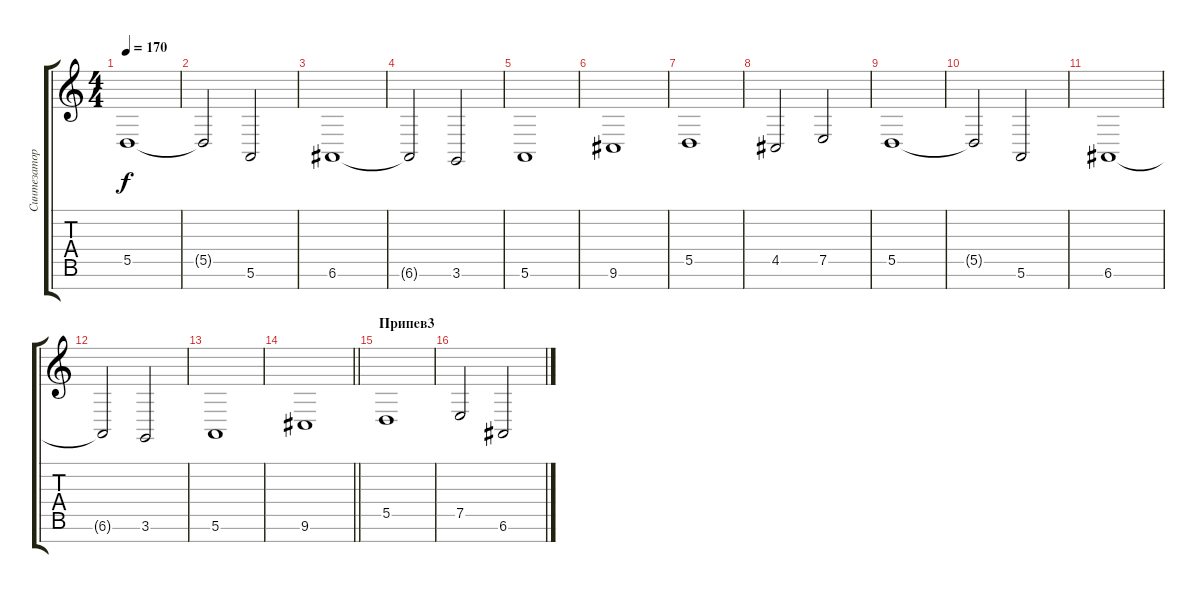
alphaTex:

\track ("Синтезатор Links" "Синтезатор") {instrument stringensemble1}
\staff {score tabs}
\tuning (E4 B3 G3 D3 A2 E2 B1) {hide}
\ts (4 4)
\tempo 170
\clef g2
\ks c
5.5.1{dy f} |
5.5{t}.2 5.6.2 |
6.6.1 |
6.6{t}.2 3.6.2 |
5.6.1 |
9.6.1 |
5.5.1 |
4.5.2 7.5.2 |
5.5.1 |
5.5{t}.2 5.6.2 |
6.6.1 |
6.6{t}.2 3.6.2 |
5.6.1 |
\barLineRight lightlight
9.6.1 |
\section ("" "Припев3")
5.5.1{instrument stringensemble1} |
7.5.2 6.6.2
